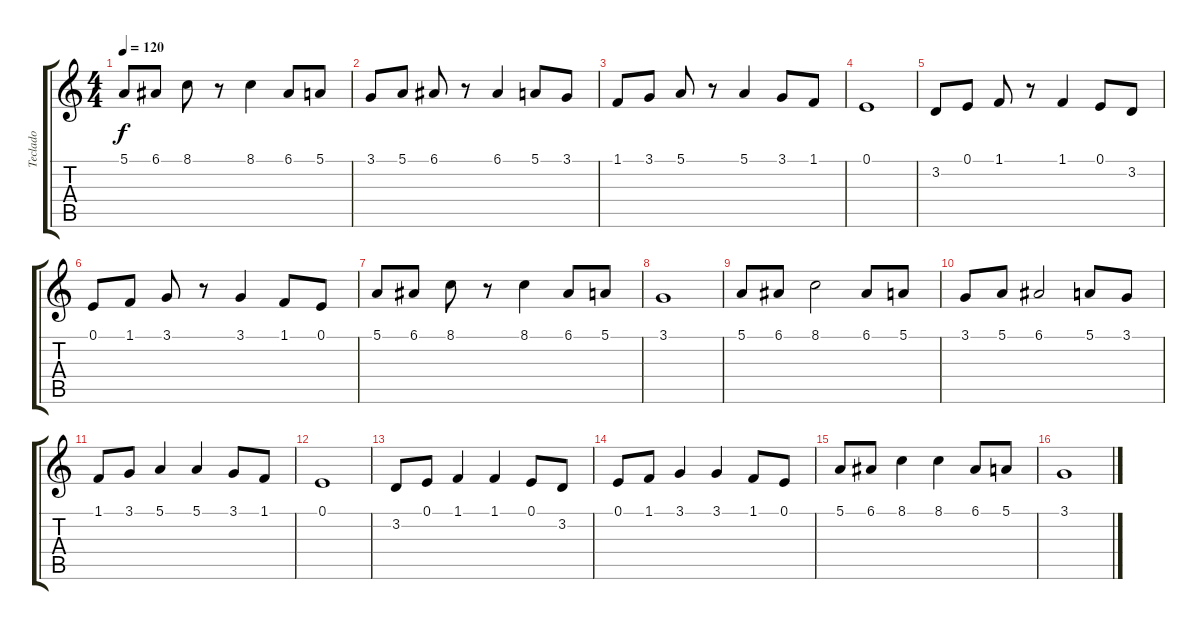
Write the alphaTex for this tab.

\track ("Teclado" "Teclado") {instrument stringensemble1}
\staff {score tabs}
\tuning (E4 B3 G3 D3 A2 E2) {hide}
\ts (4 4)
\tempo 120
\clef g2
\ks c
5.1.8{dy f} 6.1.8 8.1.8 r.8 8.1.4 6.1.8 5.1.8 |
3.1.8 5.1.8 6.1.8 r.8 6.1.4 5.1.8 3.1.8 |
1.1.8 3.1.8 5.1.8 r.8 5.1.4 3.1.8 1.1.8 |
0.1.1 |
3.2.8 0.1.8 1.1.8 r.8 1.1.4 0.1.8 3.2.8 |
0.1.8 1.1.8 3.1.8 r.8 3.1.4 1.1.8 0.1.8 |
5.1.8 6.1.8 8.1.8 r.8 8.1.4 6.1.8 5.1.8 |
3.1.1 |
5.1.8 6.1.8 8.1.2 6.1.8 5.1.8 |
3.1.8 5.1.8 6.1.2 5.1.8 3.1.8 |
1.1.8 3.1.8 5.1.4 5.1.4 3.1.8 1.1.8 |
0.1.1 |
3.2.8 0.1.8 1.1.4 1.1.4 0.1.8 3.2.8 |
0.1.8 1.1.8 3.1.4 3.1.4 1.1.8 0.1.8 |
5.1.8 6.1.8 8.1.4 8.1.4 6.1.8 5.1.8 |
3.1.1
